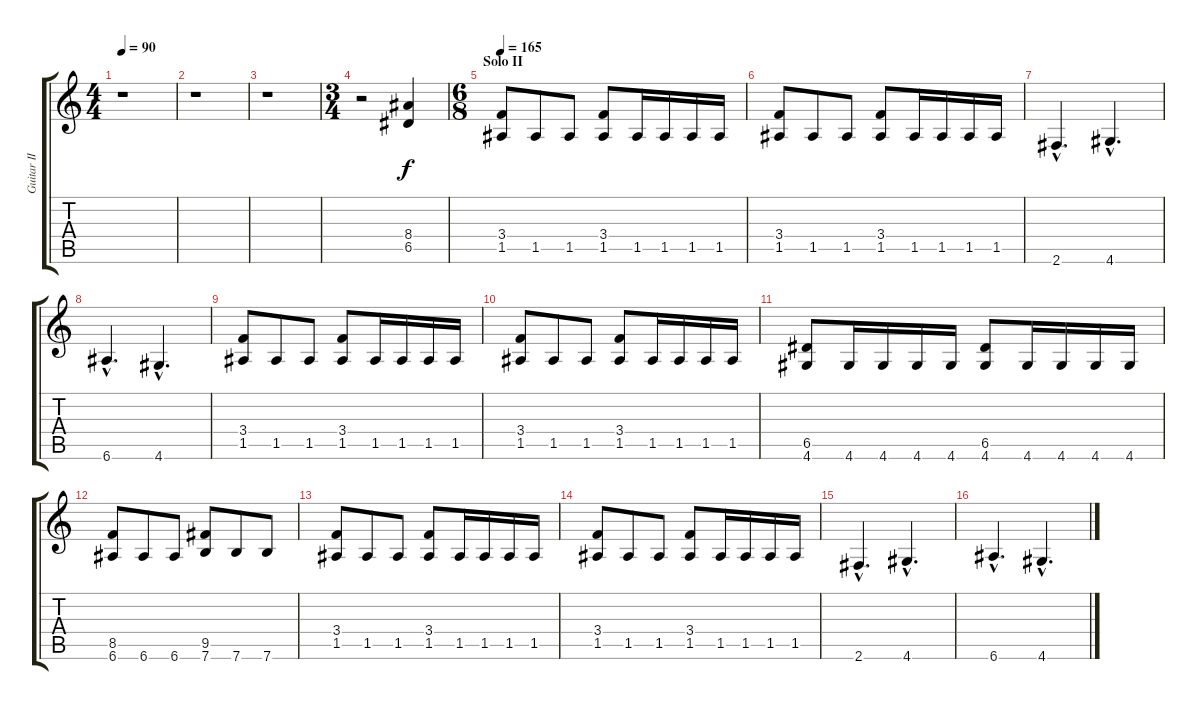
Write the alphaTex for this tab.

\track ("Guitar II" "Guitar II") {instrument distortionguitar}
\staff {score tabs}
\tuning (E4 B3 G3 D3 A2 E2) {hide}
\ts (4 4)
\tempo 90
\clef g2
\ks c
r.1{dy f} |
r.1 |
r.1 |
\ts (3 4)
r.2 (8.4 6.5).4 |
\ts (6 8)
\section ("" "Solo II")
\tempo 165
(3.4 1.5).8 1.5.8 1.5.8 (3.4 1.5).8 1.5.16 1.5.16 1.5.16 1.5.16 |
(3.4 1.5).8 1.5.8 1.5.8 (3.4 1.5).8 1.5.16 1.5.16 1.5.16 1.5.16 |
2.6{hac}.4{d} 4.6{hac}.4{d} |
6.6{hac}.4{d} 4.6{hac}.4{d} |
(3.4 1.5).8 1.5.8 1.5.8 (3.4 1.5).8 1.5.16 1.5.16 1.5.16 1.5.16 |
(3.4 1.5).8 1.5.8 1.5.8 (3.4 1.5).8 1.5.16 1.5.16 1.5.16 1.5.16 |
(6.5 4.6).8 4.6.16 4.6.16 4.6.16 4.6.16 (6.5 4.6).8 4.6.16 4.6.16 4.6.16 4.6.16 |
(8.5 6.6).8 6.6.8 6.6.8 (9.5 7.6).8 7.6.8 7.6.8 |
(3.4 1.5).8 1.5.8 1.5.8 (3.4 1.5).8 1.5.16 1.5.16 1.5.16 1.5.16 |
(3.4 1.5).8 1.5.8 1.5.8 (3.4 1.5).8 1.5.16 1.5.16 1.5.16 1.5.16 |
2.6{hac}.4{d} 4.6{hac}.4{d} |
6.6{hac}.4{d} 4.6{hac}.4{d}
